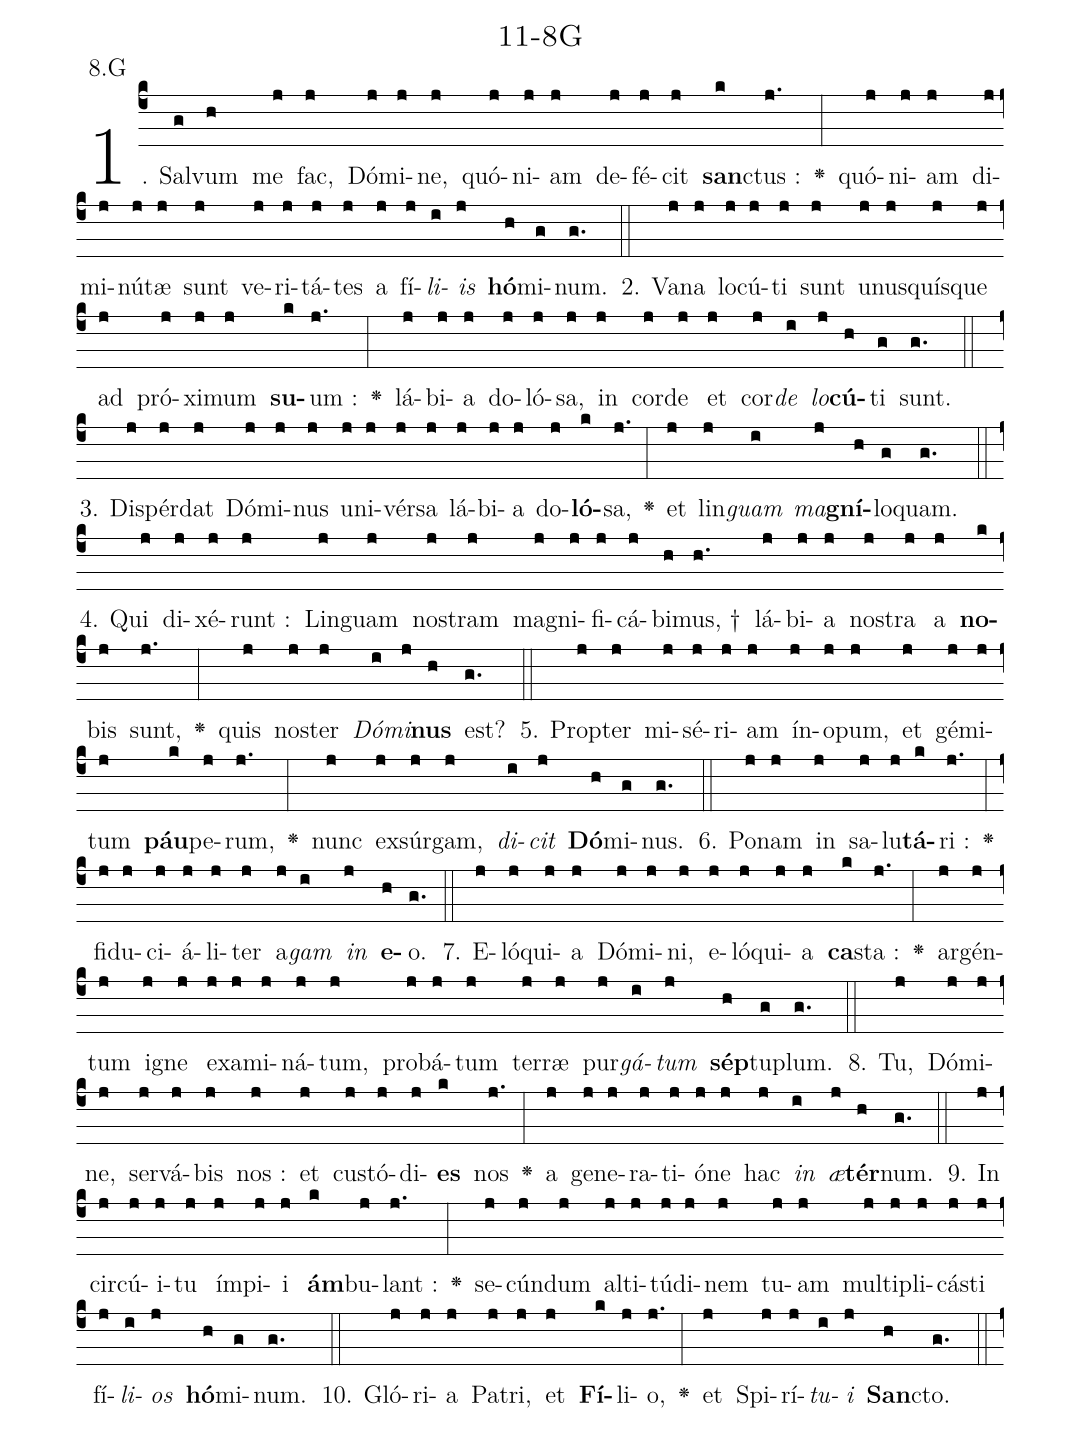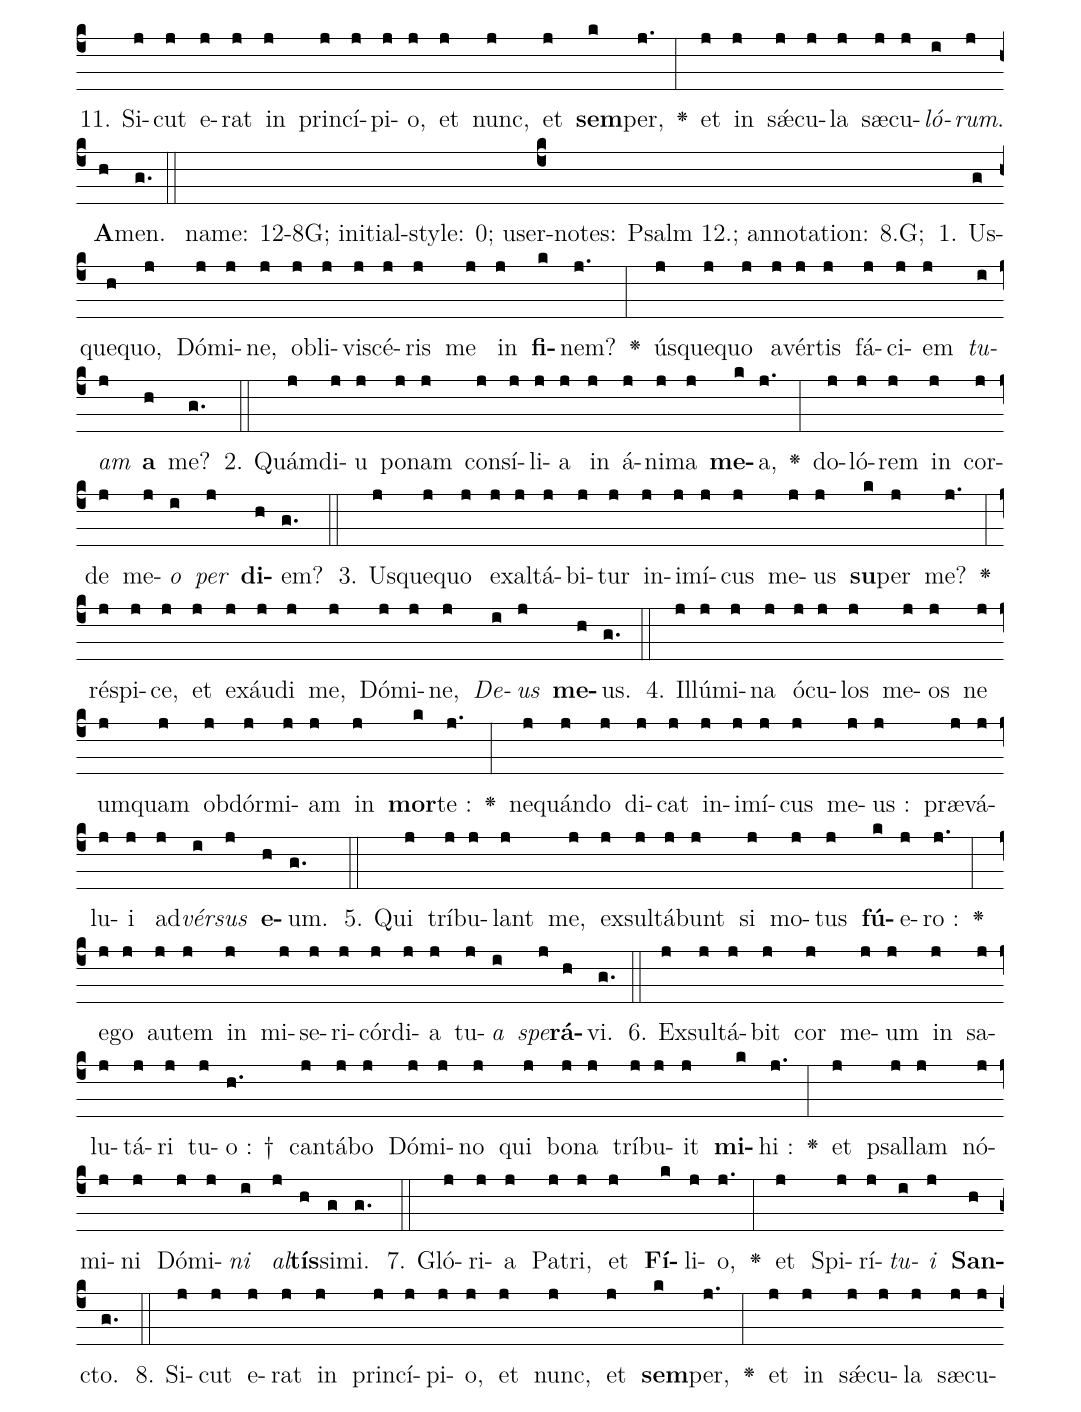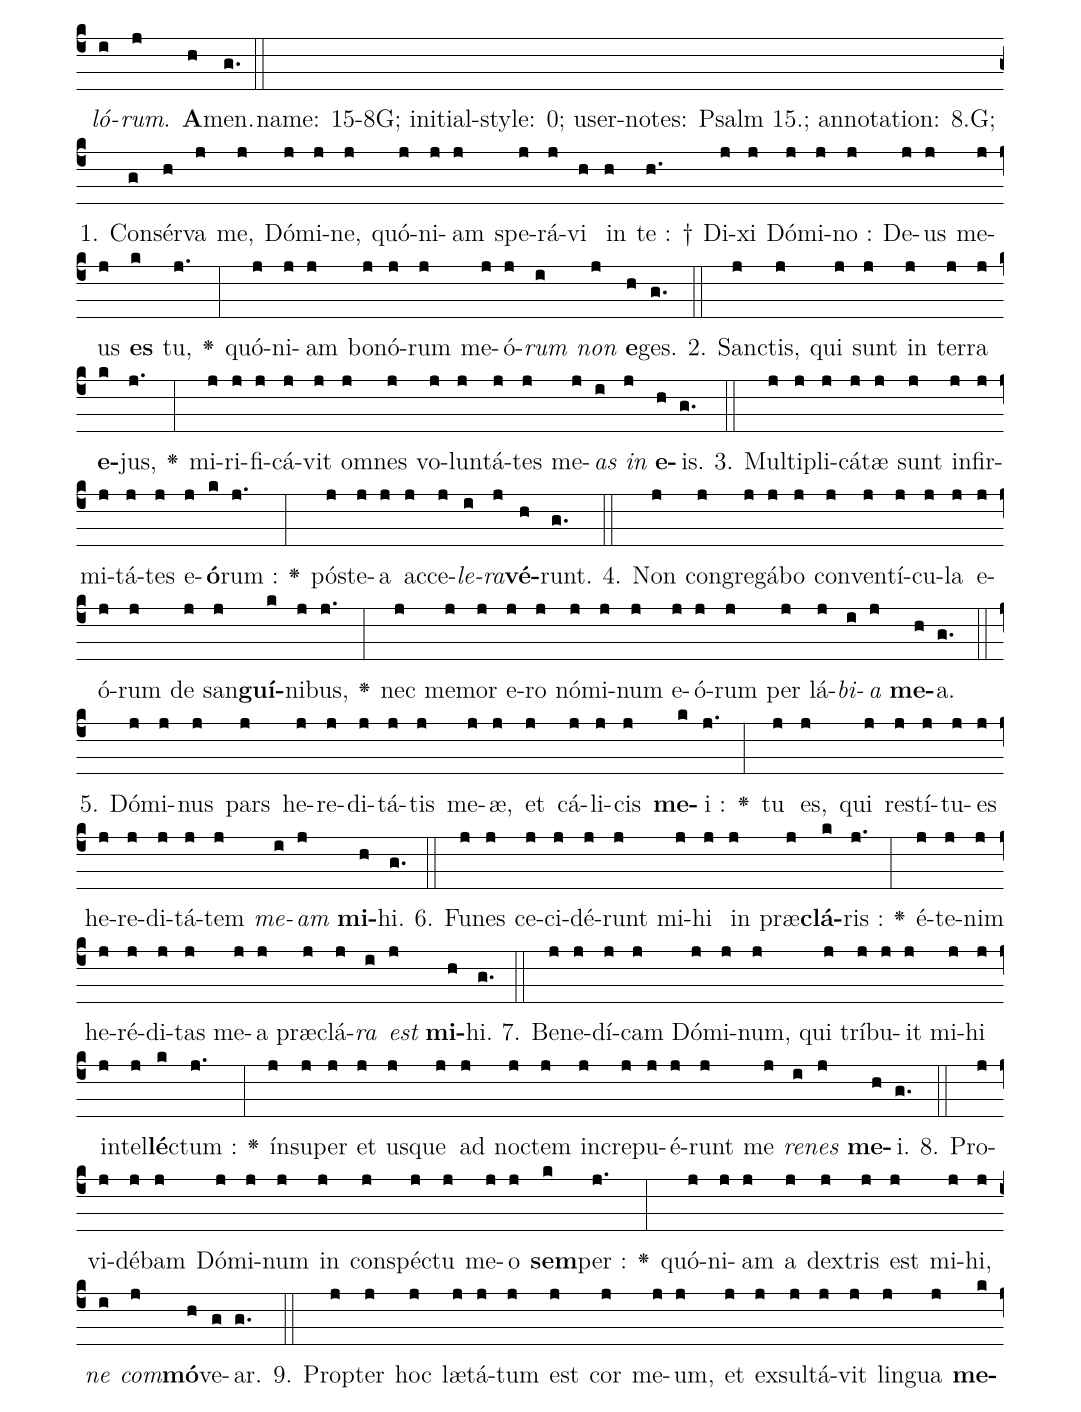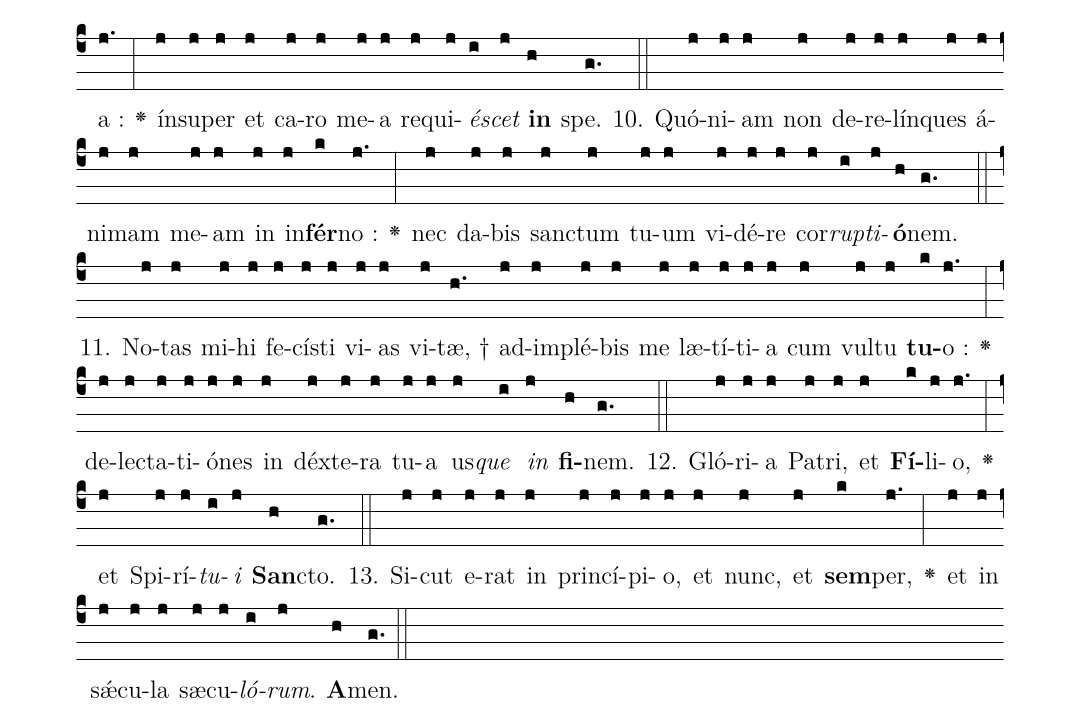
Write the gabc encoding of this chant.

name: 11-8G;
annotation: 8.G;
%%
(c4)1. Sal(g)vum(h) me(j) fac,(j) Dó(j)mi(j)ne,(j) quó(j)ni(j)am(j) de(j)fé(j)cit(j) <b>san</b>(k)ctus :(j.) <v>\greheightstar</v>(:) quó(j)ni(j)am(j) di(j)mi(j)nú(j)tæ(j) sunt(j) ve(j)ri(j)tá(j)tes(j) a(j) fí(j)<i>li</i>(i)<i>is</i>(j) <b>hó</b>(h)mi(g)num.(g.) (::)
2. Va(j)na(j) lo(j)cú(j)ti(j) sunt(j) u(j)nus(j)quís(j)que(j) ad(j) pró(j)xi(j)mum(j) <b>su</b>(k)um :(j.) <v>\greheightstar</v>(:) lá(j)bi(j)a(j) do(j)ló(j)sa,(j) in(j) cor(j)de(j) et(j) cor(j)<i>de</i>(i) <i>lo</i>(j)<b>cú</b>(h)ti(g) sunt.(g.) (::)
3. Di(j)spér(j)dat(j) Dó(j)mi(j)nus(j) u(j)ni(j)vér(j)sa(j) lá(j)bi(j)a(j) do(j)<b>ló</b>(k)sa,(j.) <v>\greheightstar</v>(:) et(j) lin(j)<i>guam</i>(i) <i>ma</i>(j)<b>gní</b>(h)lo(g)quam.(g.) (::)
4. Qui(j) di(j)xé(j)runt :(j) Lin(j)guam(j) no(j)stram(j) ma(j)gni(j)fi(j)cá(j)bi(h)mus, †(h.) lá(j)bi(j)a(j) no(j)stra(j) a(j) <b>no</b>(k)bis(j) sunt,(j.) <v>\greheightstar</v>(:) quis(j) no(j)ster(j) <i>Dó</i>(i)<i>mi</i>(j)<b>nus</b>(h) est?(g.) (::)
5. Prop(j)ter(j) mi(j)sé(j)ri(j)am(j) ín(j)o(j)pum,(j) et(j) gé(j)mi(j)tum(j) <b>páu</b>(k)pe(j)rum,(j.) <v>\greheightstar</v>(:) nunc(j) ex(j)súr(j)gam,(j) <i>di</i>(i)<i>cit</i>(j) <b>Dó</b>(h)mi(g)nus.(g.) (::)
6. Po(j)nam(j) in(j) sa(j)lu(j)<b>tá</b>(k)ri :(j.) <v>\greheightstar</v>(:) fi(j)du(j)ci(j)á(j)li(j)ter(j) a(j)<i>gam</i>(i) <i>in</i>(j) <b>e</b>(h)o.(g.) (::)
7. E(j)ló(j)qui(j)a(j) Dó(j)mi(j)ni,(j) e(j)ló(j)qui(j)a(j) <b>ca</b>(k)sta :(j.) <v>\greheightstar</v>(:) ar(j)gén(j)tum(j) i(j)gne(j) ex(j)a(j)mi(j)ná(j)tum,(j) pro(j)bá(j)tum(j) ter(j)ræ(j) pur(j)<i>gá</i>(i)<i>tum</i>(j) <b>sép</b>(h)tu(g)plum.(g.) (::)
8. Tu,(j) Dó(j)mi(j)ne,(j) ser(j)vá(j)bis(j) nos :(j) et(j) cu(j)stó(j)di(j)<b>es</b>(k) nos(j.) <v>\greheightstar</v>(:) a(j) ge(j)ne(j)ra(j)ti(j)ó(j)ne(j) hac(j) <i>in</i>(i) <i>æ</i>(j)<b>tér</b>(h)num.(g.) (::)
9. In(j) cir(j)cú(j)i(j)tu(j) ím(j)pi(j)i(j) <b>ám</b>(k)bu(j)lant :(j.) <v>\greheightstar</v>(:) se(j)cún(j)dum(j) al(j)ti(j)tú(j)di(j)nem(j) tu(j)am(j) mul(j)ti(j)pli(j)cá(j)sti(j) fí(j)<i>li</i>(i)<i>os</i>(j) <b>hó</b>(h)mi(g)num.(g.) (::)
10. Gló(j)ri(j)a(j) Pa(j)tri,(j) et(j) <b>Fí</b>(k)li(j)o,(j.) <v>\greheightstar</v>(:) et(j) Spi(j)rí(j)<i>tu</i>(i)<i>i</i>(j) <b>San</b>(h)cto.(g.) (::)
11. Si(j)cut(j) e(j)rat(j) in(j) prin(j)cí(j)pi(j)o,(j) et(j) nunc,(j) et(j) <b>sem</b>(k)per,(j.) <v>\greheightstar</v>(:) et(j) in(j) s<sp>'ae</sp>(j)cu(j)la(j) sæ(j)cu(j)<i>ló</i>(i)<i>rum</i>.(j) <b>A</b>(h)men.(g.) (::)

name: 12-8G;
initial-style: 0;
user-notes: Psalm 12.;
annotation: 8.G;
%%
(c4)1. Us(g)que(h)quo,(j) Dó(j)mi(j)ne,(j) o(j)bli(j)vi(j)scé(j)ris(j) me(j) in(j) <b>fi</b>(k)nem?(j.) <v>\greheightstar</v>(:) ús(j)que(j)quo(j) a(j)vér(j)tis(j) fá(j)ci(j)em(j) <i>tu</i>(i)<i>am</i>(j) <b>a</b>(h) me?(g.) (::)
2. Quám(j)di(j)u(j) po(j)nam(j) con(j)sí(j)li(j)a(j) in(j) á(j)ni(j)ma(j) <b>me</b>(k)a,(j.) <v>\greheightstar</v>(:) do(j)ló(j)rem(j) in(j) cor(j)de(j) me(j)<i>o</i>(i) <i>per</i>(j) <b>di</b>(h)em?(g.) (::)
3. Us(j)que(j)quo(j) ex(j)al(j)tá(j)bi(j)tur(j) in(j)i(j)mí(j)cus(j) me(j)us(j) <b>su</b>(k)per(j) me?(j.) <v>\greheightstar</v>(:) ré(j)spi(j)ce,(j) et(j) ex(j)áu(j)di(j) me,(j) Dó(j)mi(j)ne,(j) <i>De</i>(i)<i>us</i>(j) <b>me</b>(h)us.(g.) (::)
4. Il(j)lú(j)mi(j)na(j) ó(j)cu(j)los(j) me(j)os(j) ne(j) um(j)quam(j) ob(j)dór(j)mi(j)am(j) in(j) <b>mor</b>(k)te :(j.) <v>\greheightstar</v>(:) ne(j)quán(j)do(j) di(j)cat(j) in(j)i(j)mí(j)cus(j) me(j)us :(j) præ(j)vá(j)lu(j)i(j) ad(j)<i>vér</i>(i)<i>sus</i>(j) <b>e</b>(h)um.(g.) (::)
5. Qui(j) trí(j)bu(j)lant(j) me,(j) ex(j)sul(j)tá(j)bunt(j) si(j) mo(j)tus(j) <b>fú</b>(k)e(j)ro :(j.) <v>\greheightstar</v>(:) e(j)go(j) au(j)tem(j) in(j) mi(j)se(j)ri(j)cór(j)di(j)a(j) tu(j)<i>a</i>(i) <i>spe</i>(j)<b>rá</b>(h)vi.(g.) (::)
6. Ex(j)sul(j)tá(j)bit(j) cor(j) me(j)um(j) in(j) sa(j)lu(j)tá(j)ri(j) tu(j)o : †(h.) can(j)tá(j)bo(j) Dó(j)mi(j)no(j) qui(j) bo(j)na(j) trí(j)bu(j)it(j) <b>mi</b>(k)hi :(j.) <v>\greheightstar</v>(:) et(j) psal(j)lam(j) nó(j)mi(j)ni(j) Dó(j)mi(j)<i>ni</i>(i) <i>al</i>(j)<b>tís</b>(h)si(g)mi.(g.) (::)
7. Gló(j)ri(j)a(j) Pa(j)tri,(j) et(j) <b>Fí</b>(k)li(j)o,(j.) <v>\greheightstar</v>(:) et(j) Spi(j)rí(j)<i>tu</i>(i)<i>i</i>(j) <b>San</b>(h)cto.(g.) (::)
8. Si(j)cut(j) e(j)rat(j) in(j) prin(j)cí(j)pi(j)o,(j) et(j) nunc,(j) et(j) <b>sem</b>(k)per,(j.) <v>\greheightstar</v>(:) et(j) in(j) s<sp>'ae</sp>(j)cu(j)la(j) sæ(j)cu(j)<i>ló</i>(i)<i>rum</i>.(j) <b>A</b>(h)men.(g.) (::)

name: 15-8G;
initial-style: 0;
user-notes: Psalm 15.;
annotation: 8.G;
%%
(c4)1. Con(g)sér(h)va(j) me,(j) Dó(j)mi(j)ne,(j) quó(j)ni(j)am(j) spe(j)rá(j)vi(h) in(h) te : †(h.) Di(j)xi(j) Dó(j)mi(j)no :(j) De(j)us(j) me(j)us(j) <b>es</b>(k) tu,(j.) <v>\greheightstar</v>(:) quó(j)ni(j)am(j) bo(j)nó(j)rum(j) me(j)ó(j)<i>rum</i>(i) <i>non</i>(j) <b>e</b>(h)ges.(g.) (::)
2. San(j)ctis,(j) qui(j) sunt(j) in(j) ter(j)ra(j) <b>e</b>(k)jus,(j.) <v>\greheightstar</v>(:) mi(j)ri(j)fi(j)cá(j)vit(j) om(j)nes(j) vo(j)lun(j)tá(j)tes(j) me(j)<i>as</i>(i) <i>in</i>(j) <b>e</b>(h)is.(g.) (::)
3. Mul(j)ti(j)pli(j)cá(j)tæ(j) sunt(j) in(j)fir(j)mi(j)tá(j)tes(j) e(j)<b>ó</b>(k)rum :(j.) <v>\greheightstar</v>(:) póst(j)e(j)a(j) ac(j)ce(j)<i>le</i>(i)<i>ra</i>(j)<b>vé</b>(h)runt.(g.) (::)
4. Non(j) con(j)gre(j)gá(j)bo(j) con(j)ven(j)tí(j)cu(j)la(j) e(j)ó(j)rum(j) de(j) san(j)<b>guí</b>(k)ni(j)bus,(j.) <v>\greheightstar</v>(:) nec(j) me(j)mor(j) e(j)ro(j) nó(j)mi(j)num(j) e(j)ó(j)rum(j) per(j) lá(j)<i>bi</i>(i)<i>a</i>(j) <b>me</b>(h)a.(g.) (::)
5. Dó(j)mi(j)nus(j) pars(j) he(j)re(j)di(j)tá(j)tis(j) me(j)æ,(j) et(j) cá(j)li(j)cis(j) <b>me</b>(k)i :(j.) <v>\greheightstar</v>(:) tu(j) es,(j) qui(j) re(j)stí(j)tu(j)es(j) he(j)re(j)di(j)tá(j)tem(j) <i>me</i>(i)<i>am</i>(j) <b>mi</b>(h)hi.(g.) (::)
6. Fu(j)nes(j) ce(j)ci(j)dé(j)runt(j) mi(j)hi(j) in(j) præ(j)<b>clá</b>(k)ris :(j.) <v>\greheightstar</v>(:) é(j)te(j)nim(j) he(j)ré(j)di(j)tas(j) me(j)a(j) præ(j)clá(j)<i>ra</i>(i) <i>est</i>(j) <b>mi</b>(h)hi.(g.) (::)
7. Be(j)ne(j)dí(j)cam(j) Dó(j)mi(j)num,(j) qui(j) trí(j)bu(j)it(j) mi(j)hi(j) in(j)tel(j)<b>lé</b>(k)ctum :(j.) <v>\greheightstar</v>(:) ín(j)su(j)per(j) et(j) us(j)que(j) ad(j) no(j)ctem(j) in(j)cre(j)pu(j)é(j)runt(j) me(j) <i>re</i>(i)<i>nes</i>(j) <b>me</b>(h)i.(g.) (::)
8. Pro(j)vi(j)dé(j)bam(j) Dó(j)mi(j)num(j) in(j) con(j)spé(j)ctu(j) me(j)o(j) <b>sem</b>(k)per :(j.) <v>\greheightstar</v>(:) quó(j)ni(j)am(j) a(j) dex(j)tris(j) est(j) mi(j)hi,(j) <i>ne</i>(i) <i>com</i>(j)<b>mó</b>(h)ve(g)ar.(g.) (::)
9. Prop(j)ter(j) hoc(j) læ(j)tá(j)tum(j) est(j) cor(j) me(j)um,(j) et(j) ex(j)sul(j)tá(j)vit(j) lin(j)gua(j) <b>me</b>(k)a :(j.) <v>\greheightstar</v>(:) ín(j)su(j)per(j) et(j) ca(j)ro(j) me(j)a(j) re(j)qui(j)<i>é</i>(i)<i>scet</i>(j) <b>in</b>(h) spe.(g.) (::)
10. Quó(j)ni(j)am(j) non(j) de(j)re(j)lín(j)ques(j) á(j)ni(j)mam(j) me(j)am(j) in(j) in(j)<b>fér</b>(k)no :(j.) <v>\greheightstar</v>(:) nec(j) da(j)bis(j) san(j)ctum(j) tu(j)um(j) vi(j)dé(j)re(j) cor(j)<i>rup</i>(i)<i>ti</i>(j)<b>ó</b>(h)nem.(g.) (::)
11. No(j)tas(j) mi(j)hi(j) fe(j)cí(j)sti(j) vi(j)as(j) vi(j)tæ, †(h.) ad(j)im(j)plé(j)bis(j) me(j) læ(j)tí(j)ti(j)a(j) cum(j) vul(j)tu(j) <b>tu</b>(k)o :(j.) <v>\greheightstar</v>(:) de(j)le(j)cta(j)ti(j)ó(j)nes(j) in(j) déx(j)te(j)ra(j) tu(j)a(j) us(j)<i>que</i>(i) <i>in</i>(j) <b>fi</b>(h)nem.(g.) (::)
12. Gló(j)ri(j)a(j) Pa(j)tri,(j) et(j) <b>Fí</b>(k)li(j)o,(j.) <v>\greheightstar</v>(:) et(j) Spi(j)rí(j)<i>tu</i>(i)<i>i</i>(j) <b>San</b>(h)cto.(g.) (::)
13. Si(j)cut(j) e(j)rat(j) in(j) prin(j)cí(j)pi(j)o,(j) et(j) nunc,(j) et(j) <b>sem</b>(k)per,(j.) <v>\greheightstar</v>(:) et(j) in(j) s<sp>'ae</sp>(j)cu(j)la(j) sæ(j)cu(j)<i>ló</i>(i)<i>rum</i>.(j) <b>A</b>(h)men.(g.) (::)
